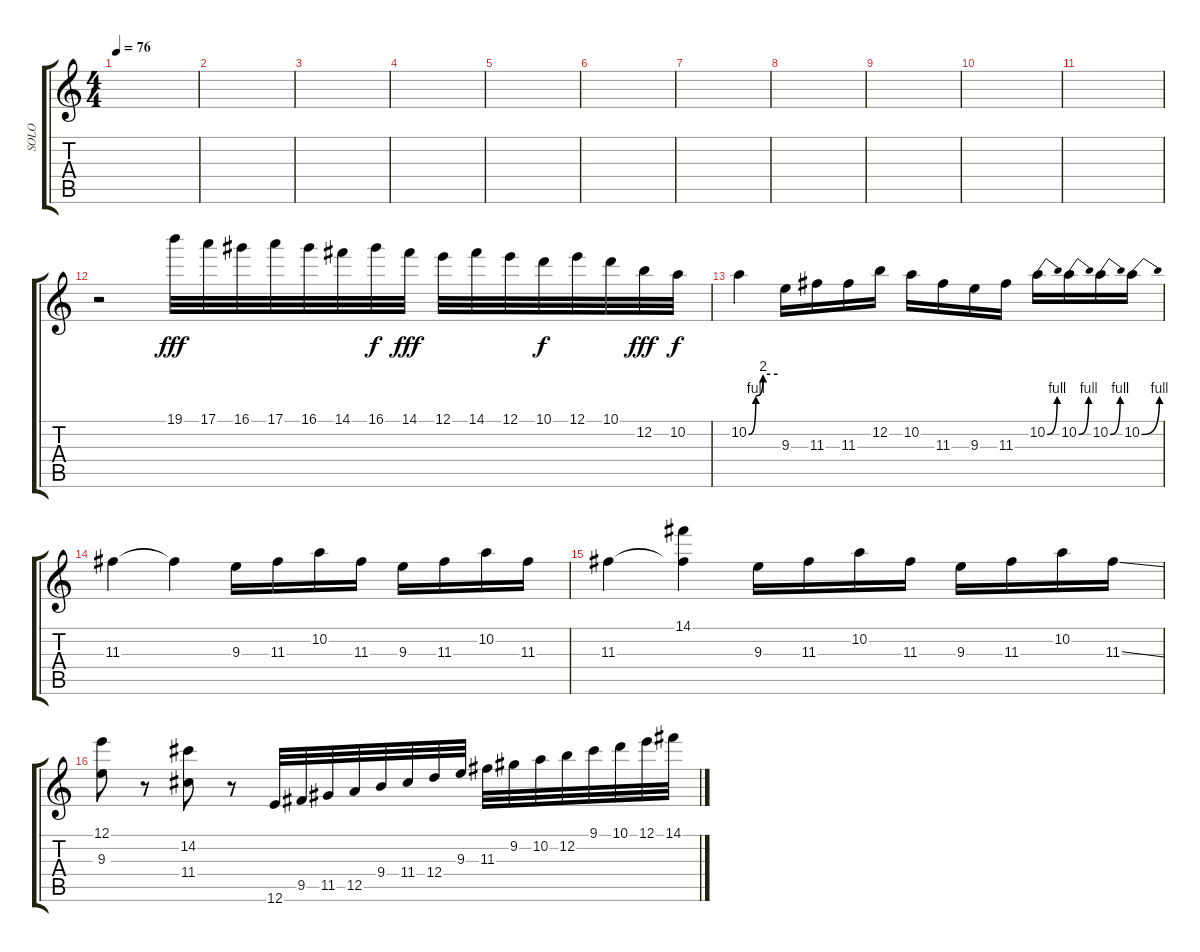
\track ("SOLO" "SOLO") {instrument distortionguitar}
\staff {score tabs}
\tuning (E4 B3 G3 D3 A2 E2) {hide}
\ts (4 4)
\tempo 76
\clef g2
\ks c
|
|
|
|
|
|
|
|
|
|
|
r.2 19.1.32{dy fff} 17.1.32 16.1.32 17.1.32 16.1.32 14.1.32 16.1.32{dy f} 14.1.32{dy fff} 12.1.32 14.1.32 12.1.32 10.1.32{dy f} 12.1.32 10.1.32 12.2.32{dy fff} 10.2.32{dy f} |
10.2{be (custom 0 0 15 4 30 8 60 8)}.4 9.3.16 11.3.16 11.3.16 12.2.16 10.2.16 11.3.16 9.3.16 11.3.16 10.2{be (bend 0 0 60 4)}.16 10.2{be (bend 0 0 60 4)}.16 10.2{be (bend 0 0 60 4)}.16 10.2{be (bend 0 0 60 4)}.16 |
11.3.4 11.3{t}.4 9.3.16 11.3.16 10.2.16 11.3.16 9.3.16 11.3.16 10.2.16 11.3.16 |
11.3.4 (14.1 11.3{t}).4 9.3.16 11.3.16 10.2.16 11.3.16 9.3.16 11.3.16 10.2.16 11.3{ss}.16 |
(12.1 9.3).8 r.8 (14.2 11.4).8 r.8 12.6.32 9.5.32 11.5.32 12.5.32 9.4.32 11.4.32 12.4.32 9.3.32 11.3.32 9.2.32 10.2.32 12.2.32 9.1.32 10.1.32 12.1.32 14.1.32
